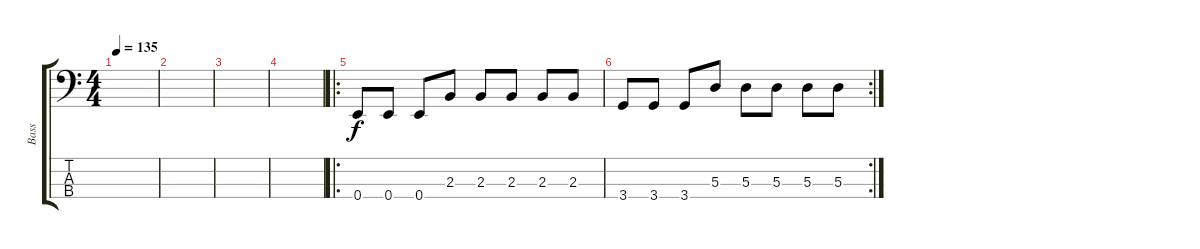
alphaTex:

\track ("Bass" "Bass") {instrument electricbasspick}
\staff {score tabs}
\tuning (G2 D2 A1 E1) {hide}
\ts (4 4)
\tempo 135
\clef f4
\ks c
|
|
|
|
\ro
0.4.8 0.4.8 0.4.8 2.3.8 2.3.8 2.3.8 2.3.8 2.3.8 |
\rc 2
3.4.8 3.4.8 3.4.8 5.3.8 5.3.8 5.3.8 5.3.8 5.3.8
